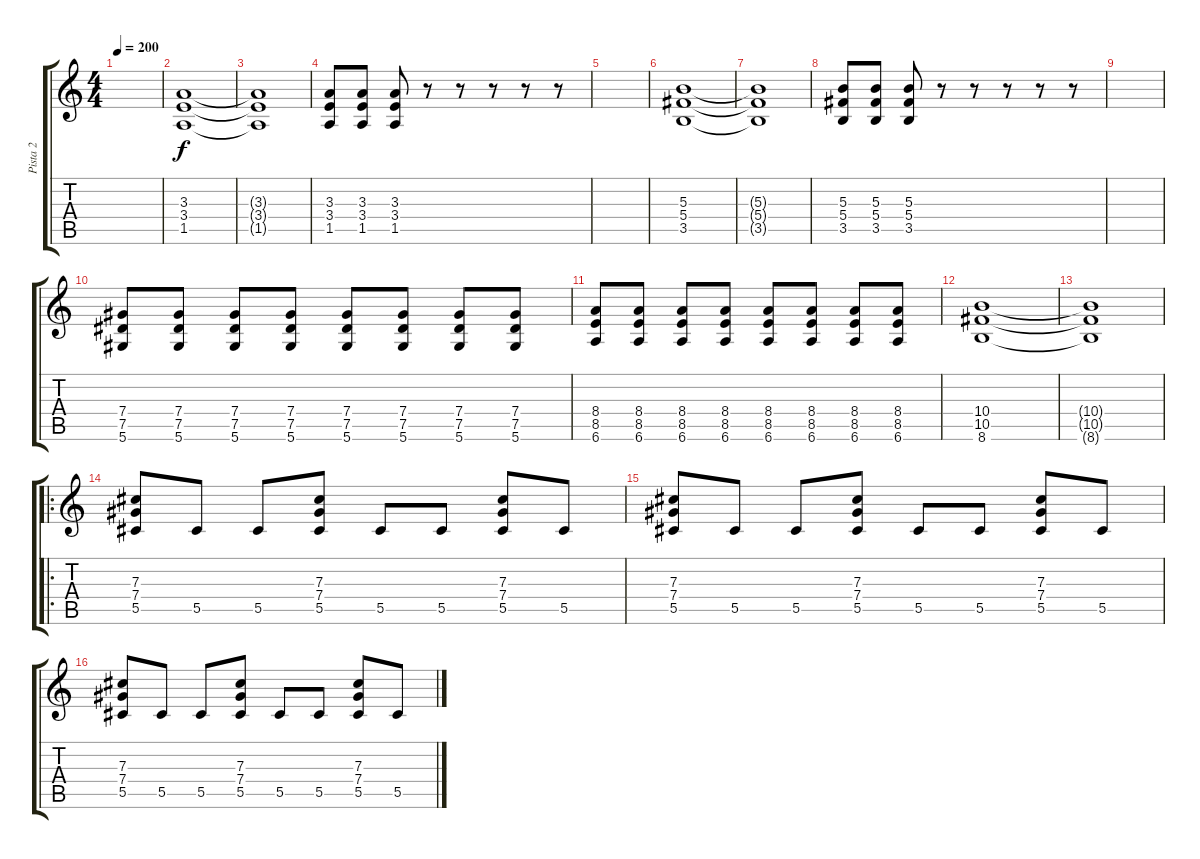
\track ("Pista 2" "Pista 2") {instrument distortionguitar}
\staff {score tabs}
\tuning (Eb4 Bb3 Gb3 Db3 Ab2 Eb2) {hide}
\ts (4 4)
\tempo 200
\clef g2
\ks c
|
(3.3 3.4 1.5).1 |
(3.3{t} 3.4{t} 1.5{t}).1 |
(3.3 3.4 1.5).8 (3.3 3.4 1.5).8 (3.3 3.4 1.5).8 r.8 r.8 r.8 r.8 r.8 |
|
(5.3 5.4 3.5).1 |
(5.3{t} 5.4{t} 3.5{t}).1 |
(5.3 5.4 3.5).8 (5.3 5.4 3.5).8 (5.3 5.4 3.5).8 r.8 r.8 r.8 r.8 r.8 |
|
(7.4 7.5 5.6).8 (7.4 7.5 5.6).8 (7.4 7.5 5.6).8 (7.4 7.5 5.6).8 (7.4 7.5 5.6).8 (7.4 7.5 5.6).8 (7.4 7.5 5.6).8 (7.4 7.5 5.6).8 |
(8.4 8.5 6.6).8 (8.4 8.5 6.6).8 (8.4 8.5 6.6).8 (8.4 8.5 6.6).8 (8.4 8.5 6.6).8 (8.4 8.5 6.6).8 (8.4 8.5 6.6).8 (8.4 8.5 6.6).8 |
(10.4 10.5 8.6).1 |
(10.4{t} 10.5{t} 8.6{t}).1 |
\ro
(7.3 7.4 5.5).8 5.5.8 5.5.8 (7.3 7.4 5.5).8 5.5.8 5.5.8 (7.3 7.4 5.5).8 5.5.8 |
(7.3 7.4 5.5).8 5.5.8 5.5.8 (7.3 7.4 5.5).8 5.5.8 5.5.8 (7.3 7.4 5.5).8 5.5.8 |
(7.3 7.4 5.5).8 5.5.8 5.5.8 (7.3 7.4 5.5).8 5.5.8 5.5.8 (7.3 7.4 5.5).8 5.5.8
